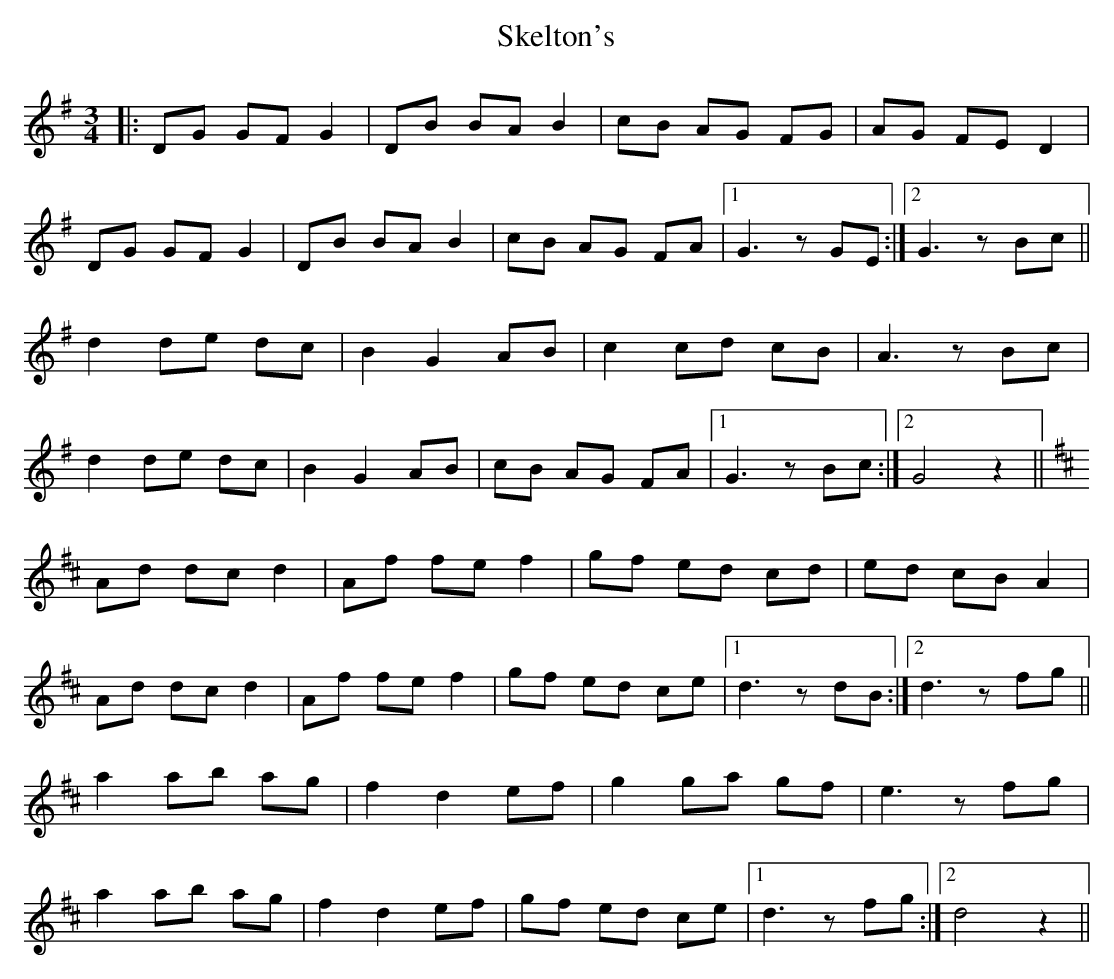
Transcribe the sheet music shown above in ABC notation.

X:1
T: Skelton's
M: 3/4
L: 1/8
K: Gmaj
|:DG GF G2|DB BA B2|cB AG FG|AG FE D2|
DG GF G2|DB BA B2|cB AG FA|1 G3z GE:|2 G3z Bc||
d2 de dc|B2 G2 AB|c2 cd cB|A3z Bc|
d2 de dc|B2 G2 AB|cB AG FA|1 G3z Bc:|2 G4 z2||
K: Dmaj
Ad dc d2|Af fe f2|gf ed cd|ed cB A2|
Ad dc d2|Af fe f2|gf ed ce|1 d3z dB:|2 d3z fg||
a2 ab ag|f2 d2 ef|g2 ga gf|e3z fg|
a2 ab ag|f2 d2 ef|gf ed ce|1 d3z fg:|2 d4 z2||
